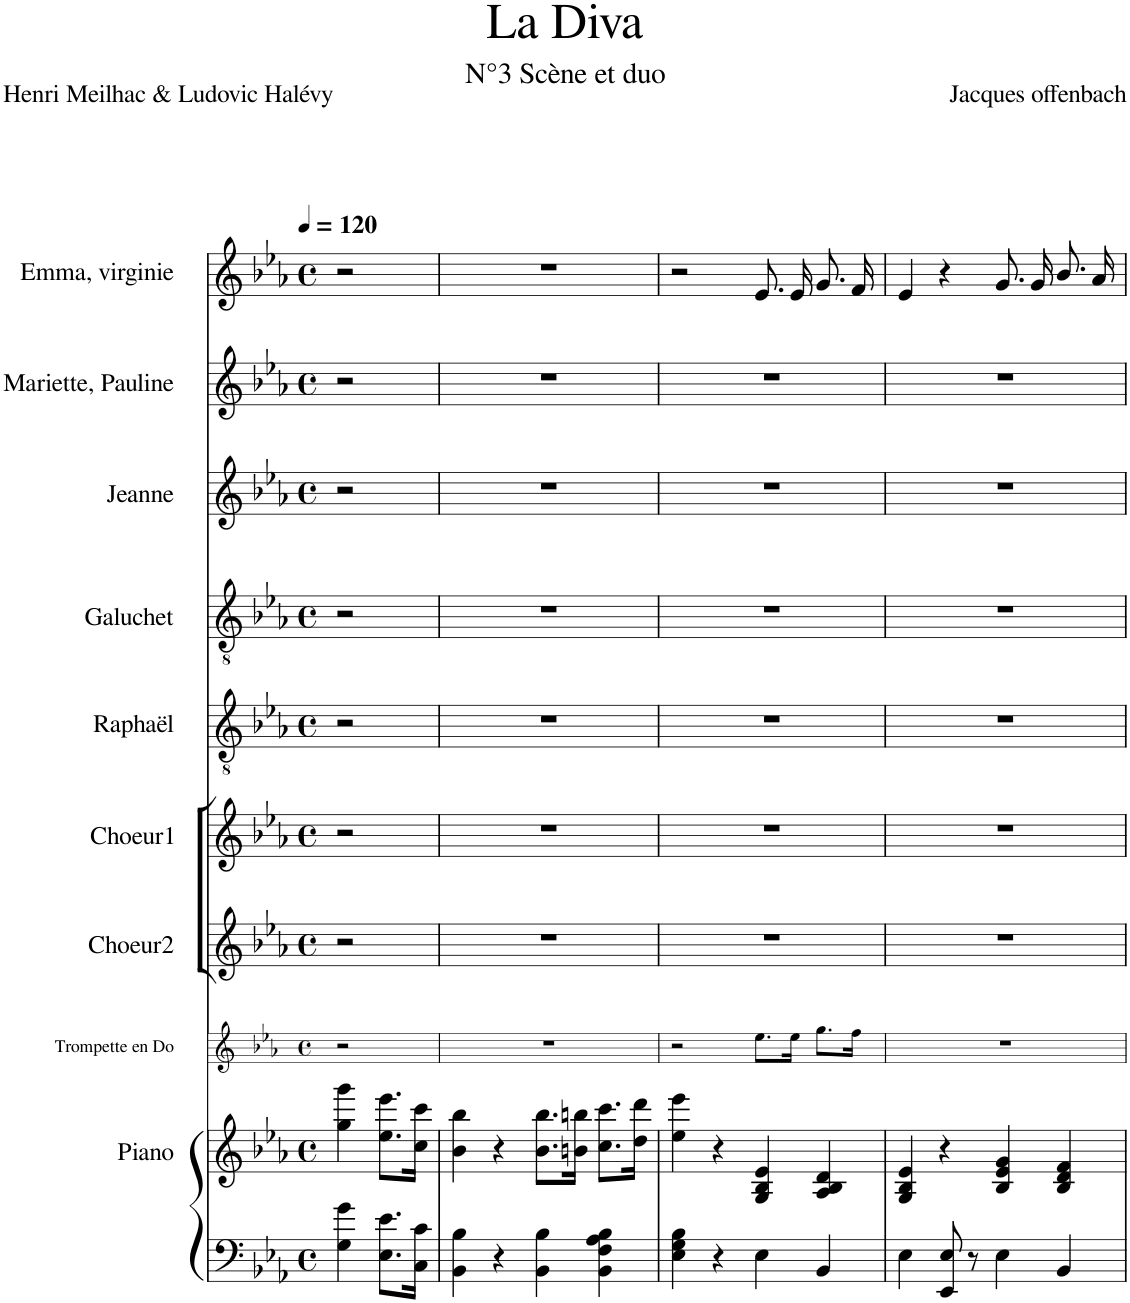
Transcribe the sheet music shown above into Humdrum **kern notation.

**kern	**kern	**kern	**kern	**kern	**kern	**kern	**kern	**kern	**kern
*part10	*part9	*part8	*part7	*part6	*part5	*part4	*part3	*part2	*part1
*staff10	*staff9	*staff8	*staff7	*staff6	*staff5	*staff4	*staff3	*staff2	*staff1
*I"Piano	*I"Piano	*I"Trompette en Do	*I"Choeur2	*I"Choeur1	*I"Raphaël	*I"Galuchet	*I"Jeanne	*I"Mariette, Pauline	*I"Emma, virginie
*I'Pia.	*I'Pia.	*I'Tromp. Do	*I'C2	*I'C1	*I'R.	*I'G.	*I'J.	*	*I'E.+V.
*	*	*stria5	*	*	*	*	*	*	*
*clefF4	*clefG2	*clefG2	*clefG2	*clefG2	*clefGv2	*clefGv2	*clefG2	*clefG2	*clefG2
*	*	*Trd1c2	*Trd4c7	*	*Trd8c14	*Trd8c14	*	*Trd1c2	*
*k[b-e-a-]	*k[b-e-a-]	*k[b-e-a-]	*k[b-e-a-]	*k[b-e-a-]	*k[b-e-a-]	*k[b-e-a-]	*k[b-e-a-]	*k[b-e-a-]	*k[b-e-a-]
*M4/4	*M4/4	*M4/4	*M4/4	*M4/4	*M4/4	*M4/4	*M4/4	*M4/4	*M4/4
*met(c)	*met(c)	*met(c)	*met(c)	*met(c)	*met(c)	*met(c)	*met(c)	*met(c)	*met(c)
*MM120	*MM120	*MM120	*MM120	*MM120	*MM120	*MM120	*MM120	*MM120	*MM120
=1	=1	=1	=1	=1	=1	=1	=1	=1	=1
4G\ 4g\	4gg\ 4ggg\	2r	2r	2r	2r	2r	2r	2r	2r
8.E-\ 8.e-\L	8.ee-\ 8.eee-\L	.	.	.	.	.	.	.	.
16C\ 16c\Jk	16cc\ 16ccc\Jk	.	.	.	.	.	.	.	.
=2	=2	=2	=2	=2	=2	=2	=2	=2	=2
4BB-\ 4B-\	4b-\ 4bb-\	1r	1r	1r	1r	1r	1r	1r	1r
4r	4r	.	.	.	.	.	.	.	.
4BB-\ 4B-\	8.b-\ 8.bb-\L	.	.	.	.	.	.	.	.
.	16bn\ 16bbn\Jk	.	.	.	.	.	.	.	.
4BB-\ 4F\ 4A-\ 4B-\	8.cc\ 8.ccc\L	.	.	.	.	.	.	.	.
.	16dd\ 16ddd\Jk	.	.	.	.	.	.	.	.
=3	=3	=3	=3	=3	=3	=3	=3	=3	=3
4E-\ 4G\ 4B-\	4ee-\ 4eee-\	2r	1r	1r	1r	1r	1r	1r	2r
4r	4r	.	.	.	.	.	.	.	.
4E-\	4G/ 4B-/ 4e-/	8.ee-\L	.	.	.	.	.	.	8.e-/L
.	.	16ee-\Jk	.	.	.	.	.	.	16e-/Jk
4BB-/	4A-/ 4B-/ 4d/	8.gg\L	.	.	.	.	.	.	8.g/L
.	.	16ff\Jk	.	.	.	.	.	.	16f/Jk
=4	=4	=4	=4	=4	=4	=4	=4	=4	=4
4E-\	4G/ 4B-/ 4e-/	1r	1r	1r	1r	1r	1r	1r	4e-/
8EE-/ 8E-/	4r	.	.	.	.	.	.	.	4r
8r	.	.	.	.	.	.	.	.	.
4E-\	4B-/ 4e-/ 4g/	.	.	.	.	.	.	.	8.g/L
.	.	.	.	.	.	.	.	.	16g/Jk
4BB-/	4B-/ 4d/ 4f/	.	.	.	.	.	.	.	8.b-/L
.	.	.	.	.	.	.	.	.	16a-/Jk
=	=	=	=	=	=	=	=	=	=
*-	*-	*-	*-	*-	*-	*-	*-	*-	*-
